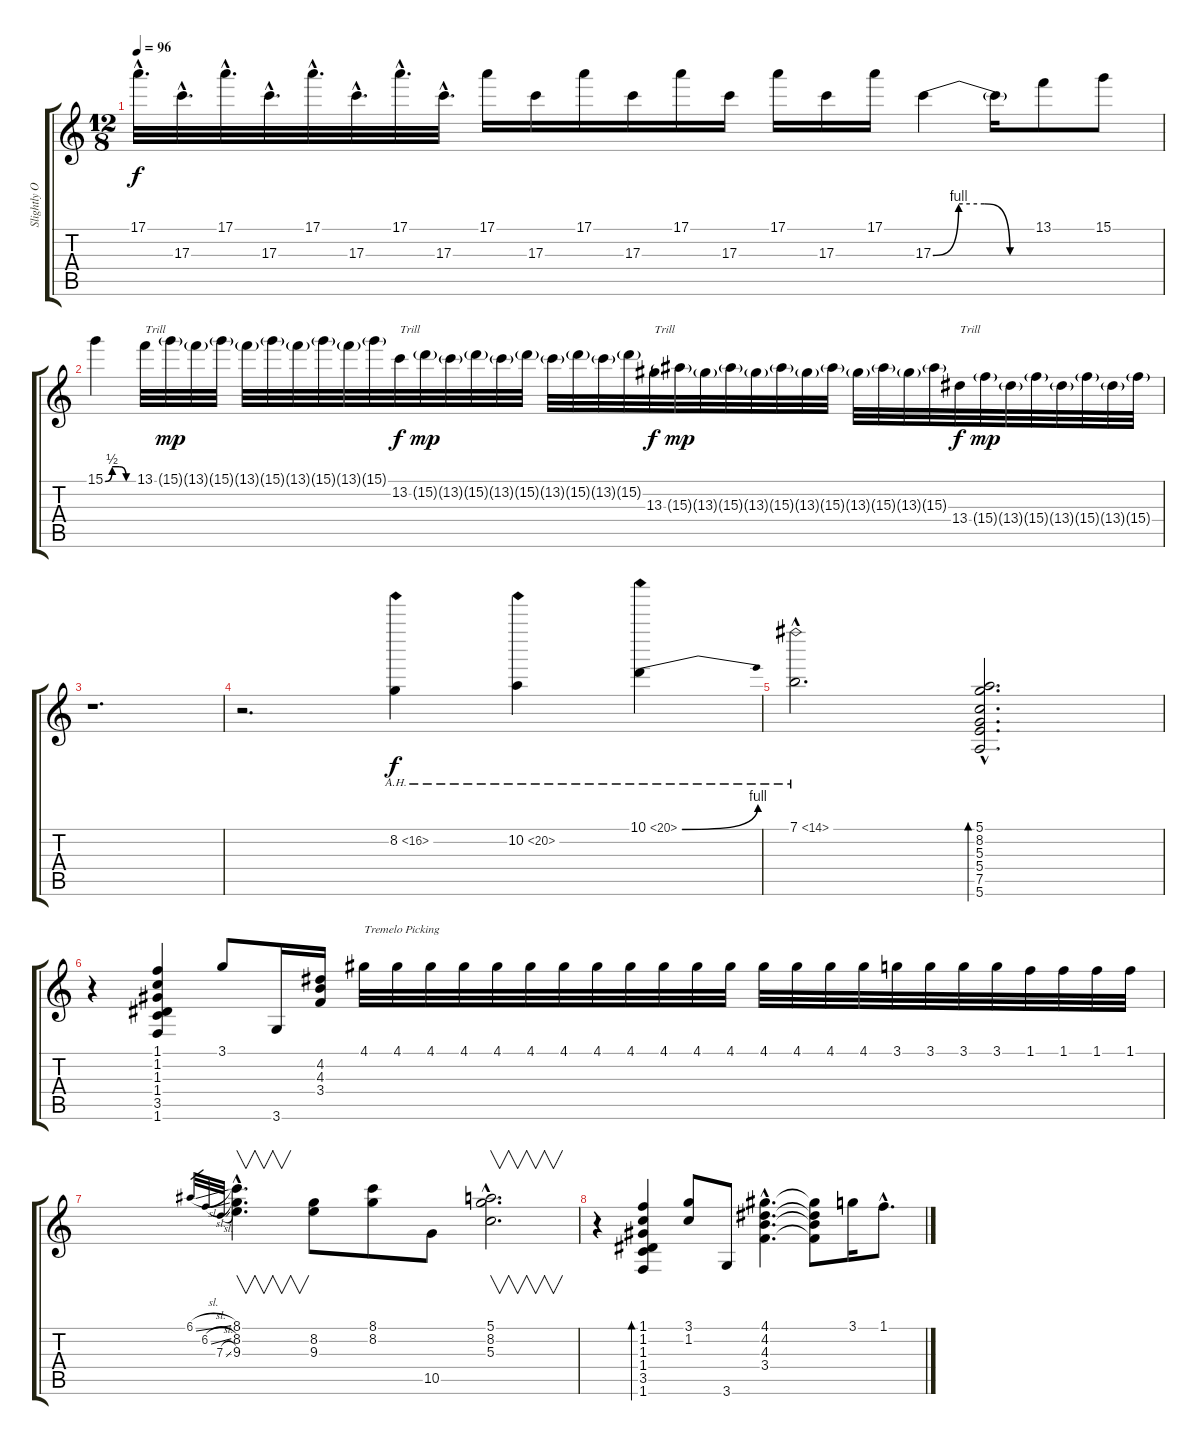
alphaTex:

\track ("Slightly Overdriven Guitar" "Slightly O") {instrument overdrivenguitar}
\staff {score tabs}
\tuning (E4 B3 G3 D3 A2 E2) {hide}
\ts (12 8)
\tempo 96
\clef g2
\ks c
17.1{hac}.32{d dy f} 17.3{hac}.32{d} 17.1{hac}.32{d} 17.3{hac}.32{d} 17.1{hac}.32{d} 17.3{hac}.32{d} 17.1{hac}.32{d} 17.3{hac}.32{d} 17.1.16 17.3.16 17.1.16 17.3.16 17.1.16 17.3.16 17.1.16 17.3.16 17.1.16 17.3{be (custom 0 0 15 4 30 4 45 0 60 0)}.4 17.3{t}.16 13.1.8 15.1.8 |
15.1{be (custom 0 0 15 2 30 2 45 0 60 0)}.4 13.1.32{txt "Trill"} 15.1{g}.32{dy mp} 13.1{g}.32 15.1{g}.32 13.1{g}.32 15.1{g}.32 13.1{g}.32 15.1{g}.32 13.1{g}.32 15.1{g}.32 13.2.32{txt "Trill" dy f} 15.2{g}.32{dy mp} 13.2{g}.32 15.2{g}.32 13.2{g}.32 15.2{g}.32 13.2{g}.32 15.2{g}.32 13.2{g}.32 15.2{g}.32 13.3.32{txt "Trill" dy f} 15.3{g}.32{dy mp} 13.3{g}.32 15.3{g}.32 13.3{g}.32 15.3{g}.32 13.3{g}.32 15.3{g}.32 13.3{g}.32 15.3{g}.32 13.3{g}.32 15.3{g}.32 13.4.32{txt "Trill" dy f} 15.4{g}.32{dy mp} 13.4{g}.32 15.4{g}.32 13.4{g}.32 15.4{g}.32 13.4{g}.32 15.4{g}.32 |
r.1{d} |
r.2{d} 8.2{ah 8}.4{dy f} 10.2{ah 10}.4 10.1{be (bend 0 0 60 4) ah 10}.4 |
7.1{ah 7 hac}.2{d} (5.1{hac} 8.2{hac} 5.3{hac} 5.4{hac} 7.5{hac} 5.6{hac}).2{d bd 240} |
r.4 (1.1 1.2 1.3 1.4 3.5 1.6).4 3.1.8 3.6.16 (4.2 4.3 3.4).16 4.1.32{txt "Tremelo Picking"} 4.1.32 4.1.32 4.1.32 4.1.32 4.1.32 4.1.32 4.1.32 4.1.32 4.1.32 4.1.32 4.1.32 4.1.32 4.1.32 4.1.32 4.1.32 3.1.32 3.1.32 3.1.32 3.1.32 1.1.32 1.1.32 1.1.32 1.1.32 |
6.1{sl}.32{gr} 6.2{sl}.32{gr} 7.3{sl}.32{gr} (8.1{hac} 8.2{hac} 9.3{hac}).4{v d} (8.2 9.3).8 (8.1 8.2).8 10.5.8 (5.1{hac} 8.2{hac} 5.3{hac}).2{v d} |
r.4 (1.1 1.2 1.3 1.4 3.5 1.6).4{bd 240} (3.1 1.2).8 3.6.8 (4.1{hac} 4.2{hac} 4.3{hac} 3.4{hac}).4{d} (4.1{t} 4.2{t} 4.3{t} 3.4{t}).8 3.1.16 1.1{ss hac}.8{d}
